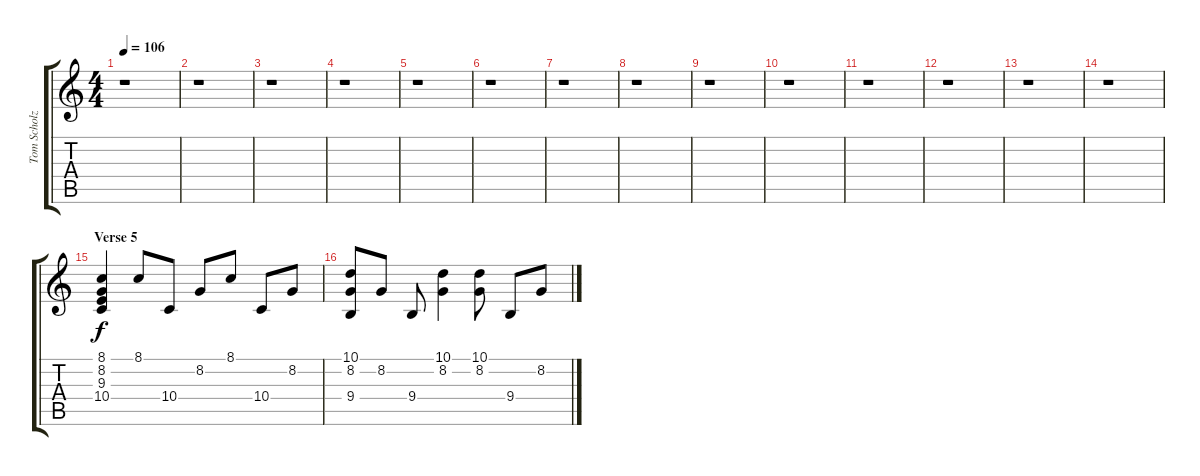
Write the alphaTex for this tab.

\track ("Tom Scholz - Piano" "Tom Scholz") {instrument acousticgrandpiano}
\staff {score tabs}
\tuning (E4 B3 G3 D3 A2 E2) {hide}
\ts (4 4)
\tempo 106
\clef g2
\ks c
r.1{dy f} |
r.1 |
r.1 |
r.1 |
r.1 |
r.1 |
r.1 |
r.1 |
r.1 |
r.1 |
r.1 |
r.1 |
r.1 |
r.1 |
\section ("" "Verse 5")
(8.1 8.2 9.3 10.4).4 8.1.8 10.4.8 8.2.8 8.1.8 10.4.8 8.2.8 |
(10.1 8.2 9.4).8 8.2.8 9.4.8 (10.1 8.2).4 (10.1 8.2).8 9.4.8 8.2.8
